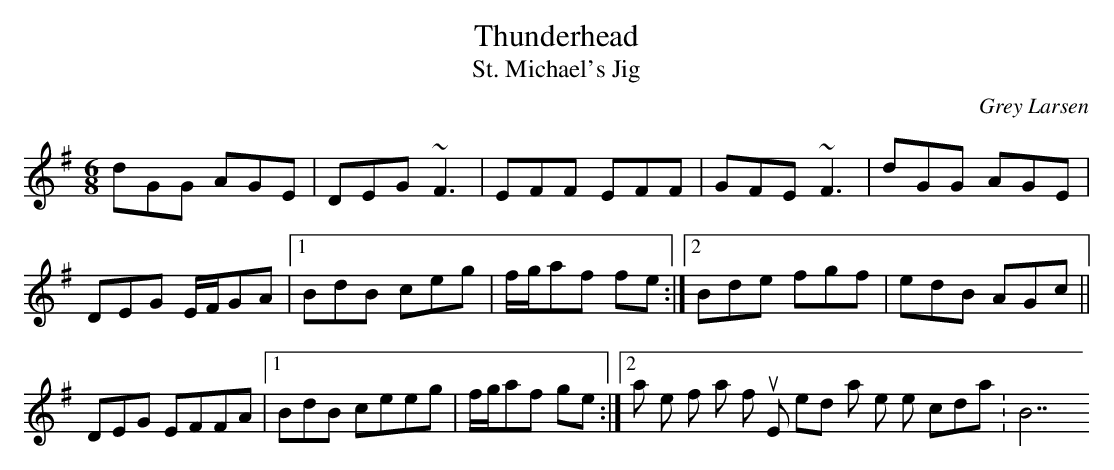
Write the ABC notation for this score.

X:1
T:Thunderhead
T:St. Michael's Jig
M:6/8
L:1/8
C:Grey Larsen
K:Emin
dGG AGE|DEG ~F3|EFF EFF|GFE ~F3|dGG AGE|!
DEG E/2F/2GA|1 BdB ceg|f/2g/2af fe:|2Bde fgf|edB AGc||!
K:Emin
M:7/8 dGG AGGE|DEG E~F3|EFF E~F3|GFE E~F3|dGG AGGE|!
DEG EFFA|1 BdB ceeg|f/2g/2af 2ge:|2
M:6/8 Bde fge|M:7/8edB AGGc||!N:Afte
r last rep of 7/8 part of tune, end with a one note coda
:
B7
